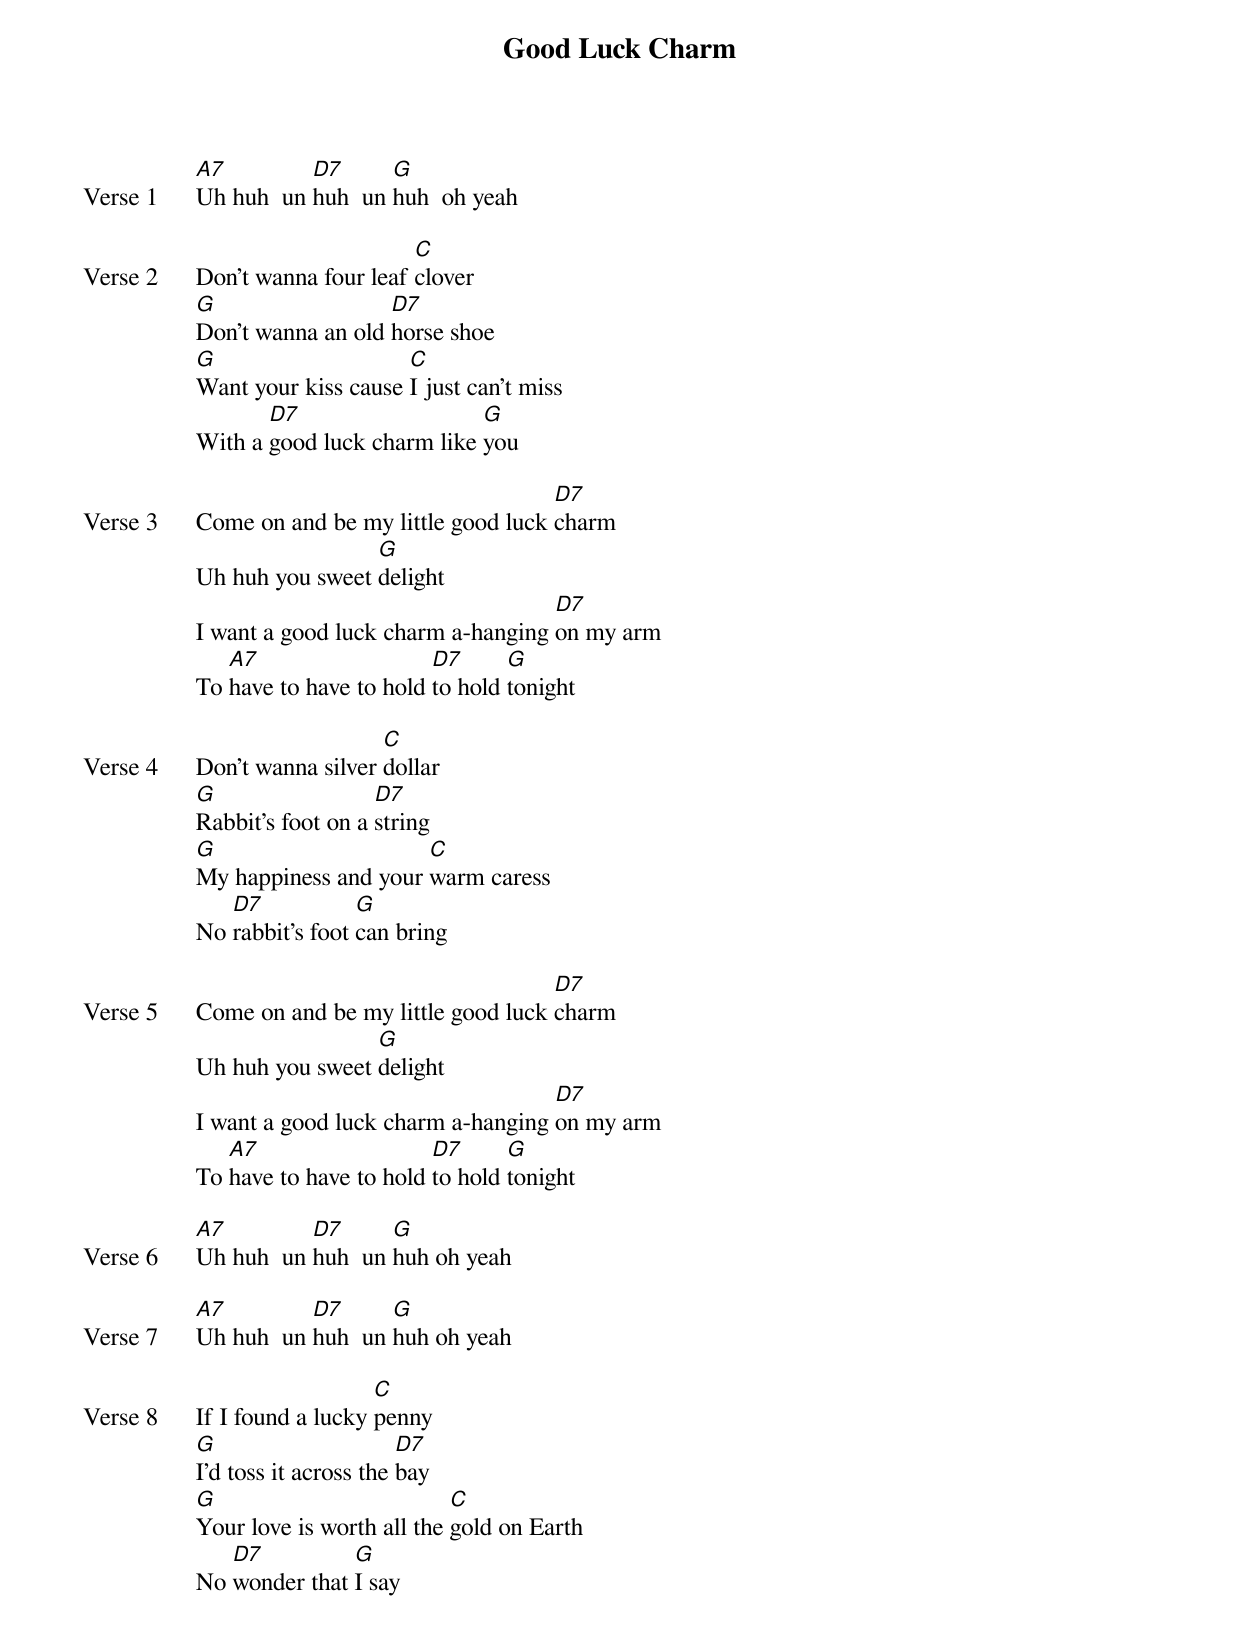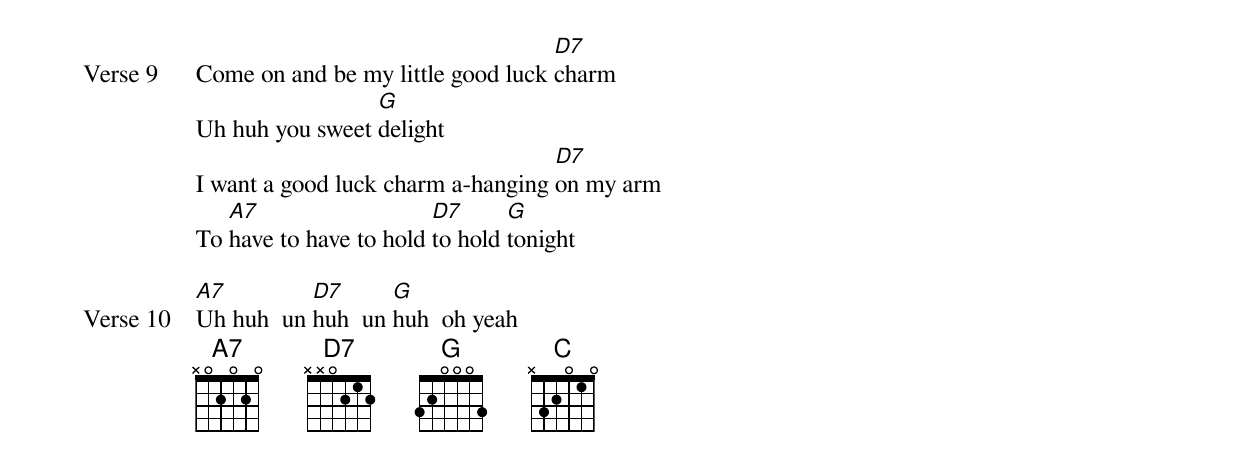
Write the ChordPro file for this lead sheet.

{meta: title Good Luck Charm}
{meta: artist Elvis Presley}
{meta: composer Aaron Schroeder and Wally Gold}
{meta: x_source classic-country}
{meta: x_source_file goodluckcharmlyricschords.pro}
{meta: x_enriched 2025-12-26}

{start_of_verse: Verse 1}
[A7]Uh huh  un [D7]huh  un [G]huh  oh yeah
{end_of_verse}

{start_of_verse: Verse 2}
Don't wanna four leaf [C]clover
[G]Don't wanna an old [D7]horse shoe
[G]Want your kiss cause [C]I just can't miss
With a [D7]good luck charm like [G]you
{end_of_verse}

{start_of_verse: Verse 3}
Come on and be my little good luck [D7]charm
Uh huh you sweet [G]delight
I want a good luck charm a-hanging [D7]on my arm
To [A7]have to have to hold [D7]to hold [G]tonight
{end_of_verse}

{start_of_verse: Verse 4}
Don't wanna silver [C]dollar
[G]Rabbit's foot on a [D7]string
[G]My happiness and your [C]warm caress
No [D7]rabbit’s foot [G]can bring
{end_of_verse}

{start_of_verse: Verse 5}
Come on and be my little good luck [D7]charm
Uh huh you sweet [G]delight
I want a good luck charm a-hanging [D7]on my arm
To [A7]have to have to hold [D7]to hold [G]tonight
{end_of_verse}

{start_of_verse: Verse 6}
[A7]Uh huh  un [D7]huh  un [G]huh oh yeah
{end_of_verse}

{start_of_verse: Verse 7}
[A7]Uh huh  un [D7]huh  un [G]huh oh yeah
{end_of_verse}

{start_of_verse: Verse 8}
If I found a lucky [C]penny
[G]I'd toss it across the [D7]bay
[G]Your love is worth all the [C]gold on Earth
No [D7]wonder that [G]I say
{end_of_verse}

{start_of_verse: Verse 9}
Come on and be my little good luck [D7]charm
Uh huh you sweet [G]delight
I want a good luck charm a-hanging [D7]on my arm
To [A7]have to have to hold [D7]to hold [G]tonight
{end_of_verse}

{start_of_verse: Verse 10}
[A7]Uh huh  un [D7]huh  un [G]huh  oh yeah
{end_of_verse}
